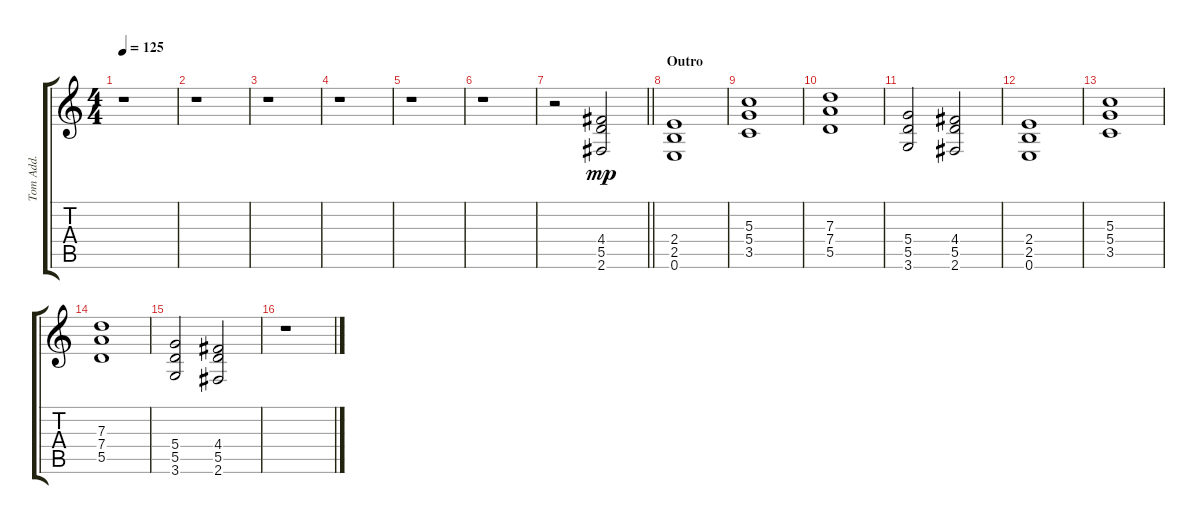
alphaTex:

\track ("Tom Add." "Tom Add.") {instrument distortionguitar}
\staff {score tabs}
\tuning (E4 B3 G3 D3 A2 E2) {hide}
\ts (4 4)
\tempo 125
\clef g2
\ks c
r.1{dy mp} |
r.1 |
r.1 |
r.1 |
r.1 |
r.1 |
\barLineRight lightlight
r.2 (4.4 5.5 2.6).2{volume 15} |
\section ("" "Outro")
(2.4 2.5 0.6).1 |
(5.3 5.4 3.5).1 |
(7.3 7.4 5.5).1 |
(5.4 5.5 3.6).2 (4.4 5.5 2.6).2 |
(2.4 2.5 0.6).1 |
(5.3 5.4 3.5).1 |
(7.3 7.4 5.5).1 |
(5.4 5.5 3.6).2 (4.4 5.5 2.6).2 |
r.1
